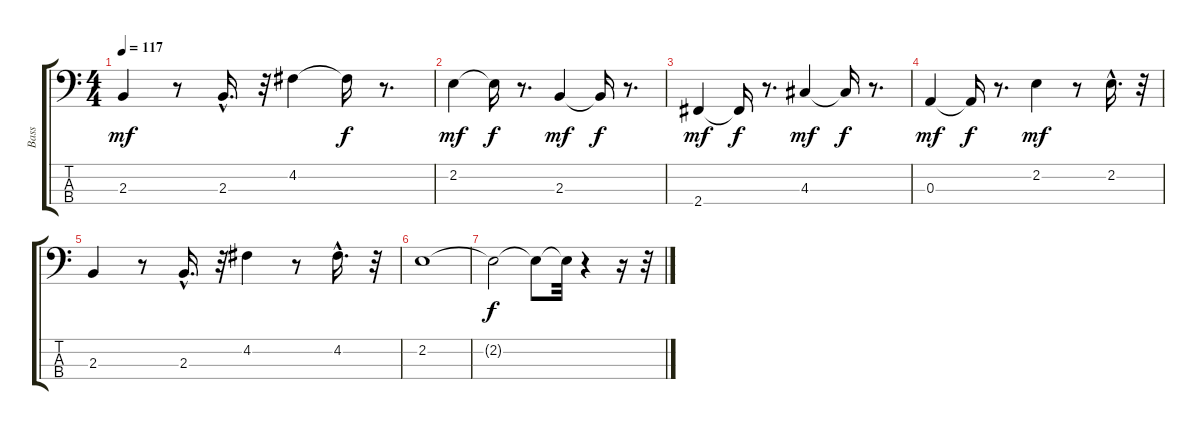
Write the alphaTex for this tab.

\track ("Bass" "Bass") {instrument electricbasspick}
\staff {score tabs}
\tuning (G2 D2 A1 E1) {hide}
\ts (4 4)
\tempo 117
\clef f4
\ks c
2.3.4{dy mf} r.8 2.3{hac}.16{d} r.32 4.2.4 4.2{t}.16{dy f} r.8{d} |
2.2.4{dy mf} 2.2{t}.16{dy f} r.8{d} 2.3.4{dy mf} 2.3{t}.16{dy f} r.8{d} |
2.4.4{dy mf} 2.4{t}.16{dy f} r.8{d} 4.3.4{dy mf} 4.3{t}.16{dy f} r.8{d} |
0.3.4{dy mf} 0.3{t}.16{dy f} r.8{d} 2.2.4{dy mf} r.8 2.2{hac}.16{d} r.32 |
2.3.4 r.8 2.3{hac}.16{d} r.32 4.2.4 r.8 4.2{hac}.16{d} r.32 |
2.2.1 |
2.2{t}.2{dy f} 2.2{t}.8 2.2{t}.32 r.4 r.16 r.32
